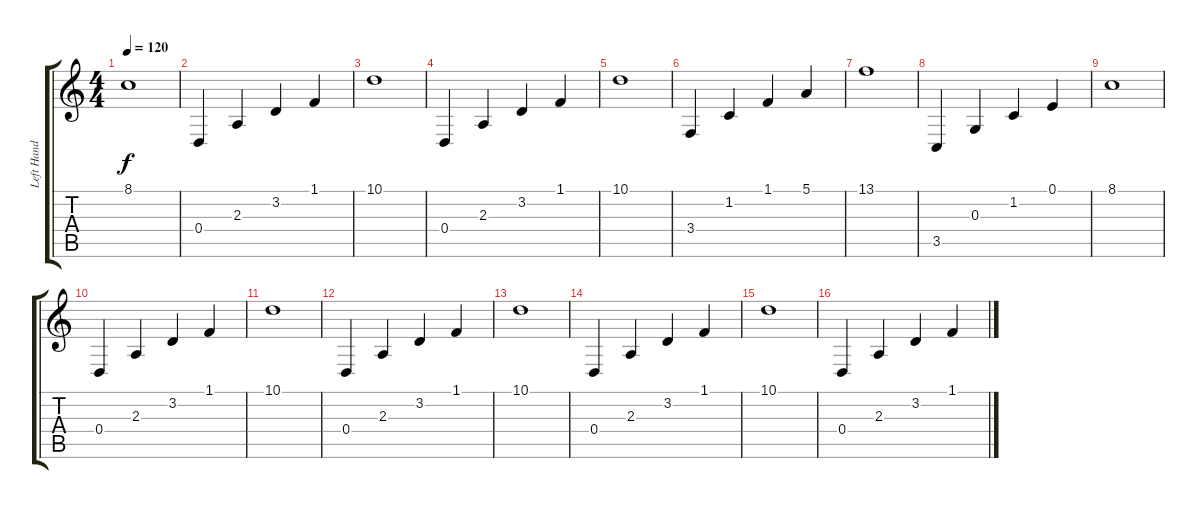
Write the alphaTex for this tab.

\track ("Left Hand" "Left Hand") {instrument brightacousticpiano}
\staff {score tabs}
\tuning (E4 B3 G3 D3 A2 E2) {hide}
\ts (4 4)
\tempo 120
\clef g2
\ks c
8.1.1{dy f} |
0.4.4 2.3.4 3.2.4 1.1.4 |
10.1.1 |
0.4.4 2.3.4 3.2.4 1.1.4 |
10.1.1 |
3.4.4 1.2.4 1.1.4 5.1.4 |
13.1.1 |
3.5.4 0.3.4 1.2.4 0.1.4 |
8.1.1 |
0.4.4 2.3.4 3.2.4 1.1.4 |
10.1.1 |
0.4.4 2.3.4 3.2.4 1.1.4 |
10.1.1 |
0.4.4 2.3.4 3.2.4 1.1.4 |
10.1.1 |
0.4.4 2.3.4 3.2.4 1.1.4
